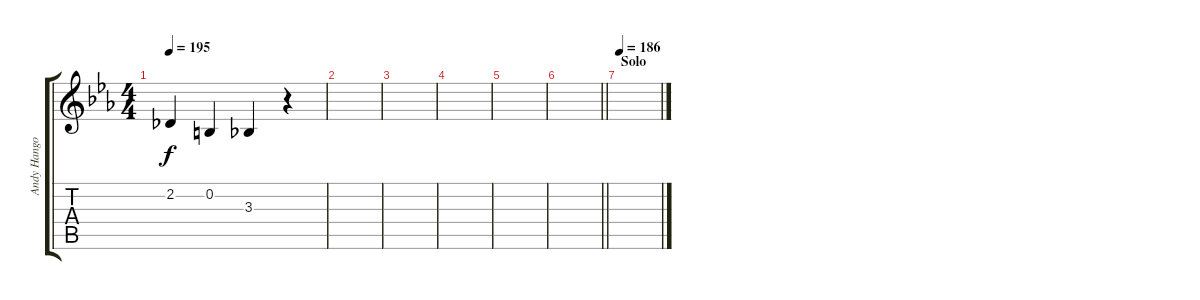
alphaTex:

\track ("Andy Hangover - Backing Vocal" "Andy Hango") {instrument tuba}
\staff {score tabs}
\tuning (E4 B3 G3 D3 A2 E2) {hide}
\ts (4 4)
\tempo 195
\clef g2
\ks eb
2.2.4{dy f} 0.2.4 3.3.4 r.4 |
|
|
|
|
\barLineRight lightlight
|
\section ("" "Solo")
\tempo 186
